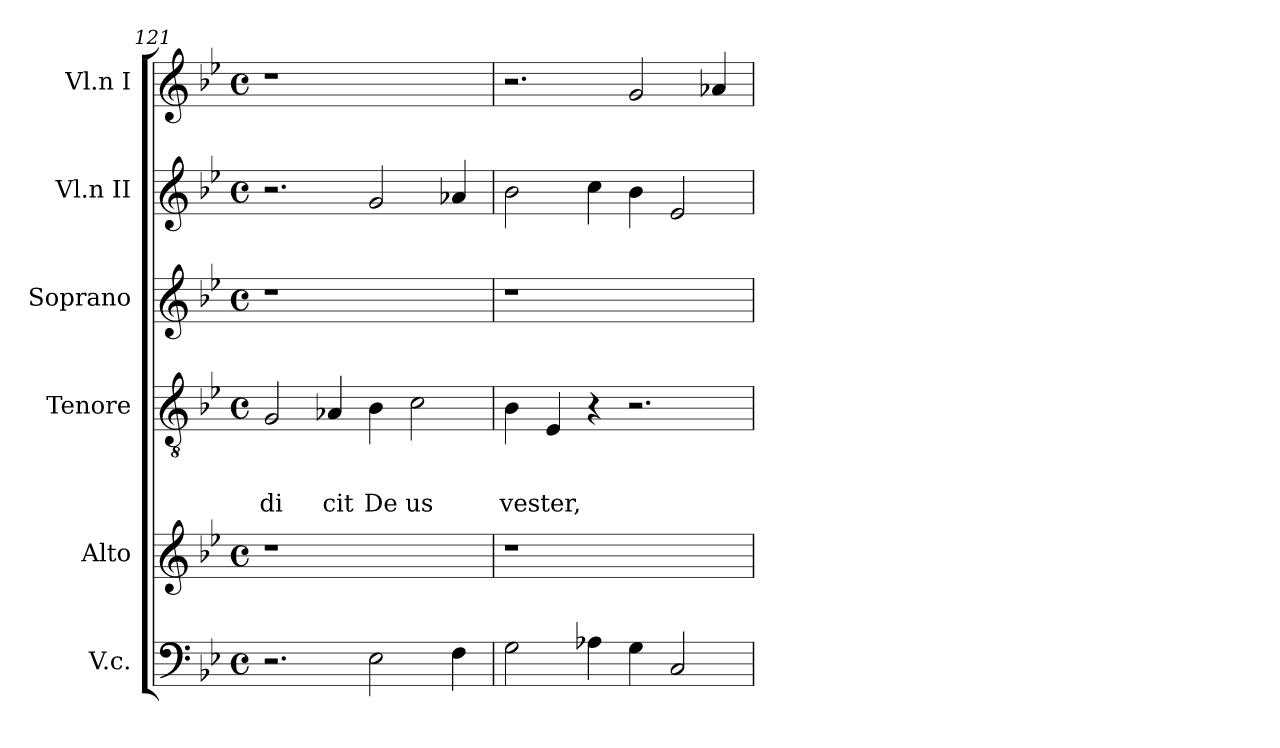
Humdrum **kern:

**kern	**kern	**kern	**text	**text	**text	**kern	**kern	**kern
*part6	*part5	*part4	*part4	*part4	*part4	*part3	*part2	*part1
*staff6	*staff5	*staff4	*staff4	*staff4	*staff4	*staff3	*staff2	*staff1
*I"V.c.	*I"Alto	*I"Tenore	*	*	*	*I"Soprano	*I"Vl.n II	*I"Vl.n I
*I'V.c.	*I'Alto	*I'Tenore	*	*	*	*I'Soprano	*I'Vl.n II	*I'Vl.n I
*clefF4	*clefG2	*clefGv2	*	*	*	*clefG2	*clefG2	*clefG2
*k[b-e-]	*k[b-e-]	*k[b-e-]	*	*	*	*k[b-e-]	*k[b-e-]	*k[b-e-]
*B-:	*B-:	*B-:	*	*	*	*B-:	*B-:	*B-:
*M4/4	*M4/4	*M4/4	*	*	*	*M4/4	*M4/4	*M4/4
*met(c)	*met(c)	*met(c)	*	*	*	*met(c)	*met(c)	*met(c)
=121	=121	=121	=121	=121	=121	=121	=121	=121
!	!	!	!	!	!LO:LY:b	!	!	!LO:N:vis=1
2.r	1r	2G/	.	.	di	1r	2.r	1r
!	!	!	!	!	!LO:LY:b	!	!	!
.	.	4A-X/	.	.	cit	.	.	.
!	!	!	!	!	!LO:LY:b	!	!	!
2E-\	.	4B-\	.	.	De	.	2g/	.
!	!	!	!	!	!LO:LY:b	!	!	!
.	2ryy	2c\	.	.	us	2ryy	.	2ryy
4F\	.	.	.	.	.	.	4a-X/	.
!!LO:LB:g=z
=122	=122	=122	=122	=122	=122	=122	=122	=122
!	!	!	!	!	!LO:LY:b	!	!	!
2G\	1r	4B-\	.	.	vester,	1r	2b-\	2.r
.	.	4E-/	.	.	.	.	.	.
4A-X\	.	4r	.	.	.	.	4cc\	.
4G\	.	2.r	.	.	.	.	4b-\	2g/
2C/	2ryy	.	.	.	.	2ryy	2e-/	.
.	.	.	.	.	.	.	.	4a-X/
=	=	=	=	=	=	=	=	=
*-	*-	*-	*-	*-	*-	*-	*-	*-
